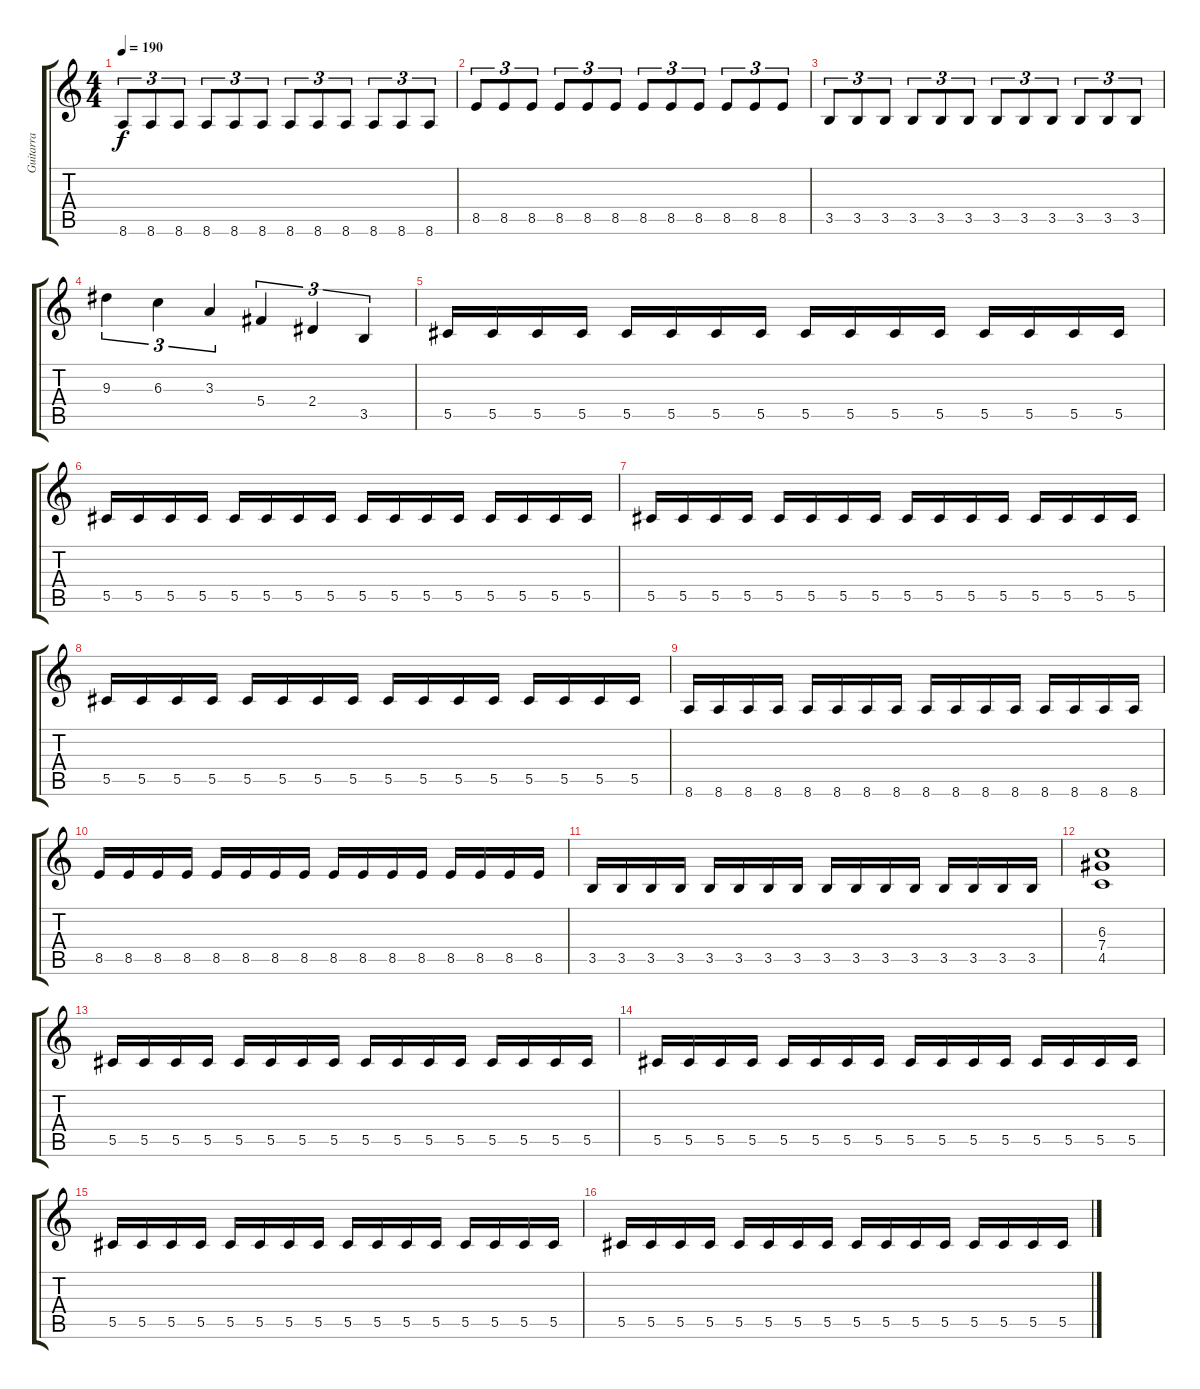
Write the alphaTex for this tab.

\track ("Guitarra" "Guitarra") {instrument overdrivenguitar}
\staff {score tabs}
\tuning (Eb4 Bb3 Gb3 Db3 Ab2 Db2) {hide}
\ts (4 4)
\tempo 190
\clef g2
\ks c
8.6.8{tu (3 2) dy f} 8.6.8{tu (3 2)} 8.6.8{tu (3 2)} 8.6.8{tu (3 2)} 8.6.8{tu (3 2)} 8.6.8{tu (3 2)} 8.6.8{tu (3 2)} 8.6.8{tu (3 2)} 8.6.8{tu (3 2)} 8.6.8{tu (3 2)} 8.6.8{tu (3 2)} 8.6.8{tu (3 2)} |
8.5.8{tu (3 2)} 8.5.8{tu (3 2)} 8.5.8{tu (3 2)} 8.5.8{tu (3 2)} 8.5.8{tu (3 2)} 8.5.8{tu (3 2)} 8.5.8{tu (3 2)} 8.5.8{tu (3 2)} 8.5.8{tu (3 2)} 8.5.8{tu (3 2)} 8.5.8{tu (3 2)} 8.5.8{tu (3 2)} |
3.5.8{tu (3 2)} 3.5.8{tu (3 2)} 3.5.8{tu (3 2)} 3.5.8{tu (3 2)} 3.5.8{tu (3 2)} 3.5.8{tu (3 2)} 3.5.8{tu (3 2)} 3.5.8{tu (3 2)} 3.5.8{tu (3 2)} 3.5.8{tu (3 2)} 3.5.8{tu (3 2)} 3.5.8{tu (3 2)} |
9.3.4{tu (3 2)} 6.3.4{tu (3 2)} 3.3.4{tu (3 2)} 5.4.4{tu (3 2)} 2.4.4{tu (3 2)} 3.5.4{tu (3 2)} |
5.5.16 5.5.16 5.5.16 5.5.16 5.5.16 5.5.16 5.5.16 5.5.16 5.5.16 5.5.16 5.5.16 5.5.16 5.5.16 5.5.16 5.5.16 5.5.16 |
5.5.16 5.5.16 5.5.16 5.5.16 5.5.16 5.5.16 5.5.16 5.5.16 5.5.16 5.5.16 5.5.16 5.5.16 5.5.16 5.5.16 5.5.16 5.5.16 |
5.5.16 5.5.16 5.5.16 5.5.16 5.5.16 5.5.16 5.5.16 5.5.16 5.5.16 5.5.16 5.5.16 5.5.16 5.5.16 5.5.16 5.5.16 5.5.16 |
5.5.16 5.5.16 5.5.16 5.5.16 5.5.16 5.5.16 5.5.16 5.5.16 5.5.16 5.5.16 5.5.16 5.5.16 5.5.16 5.5.16 5.5.16 5.5.16 |
8.6.16 8.6.16 8.6.16 8.6.16 8.6.16 8.6.16 8.6.16 8.6.16 8.6.16 8.6.16 8.6.16 8.6.16 8.6.16 8.6.16 8.6.16 8.6.16 |
8.5.16 8.5.16 8.5.16 8.5.16 8.5.16 8.5.16 8.5.16 8.5.16 8.5.16 8.5.16 8.5.16 8.5.16 8.5.16 8.5.16 8.5.16 8.5.16 |
3.5.16 3.5.16 3.5.16 3.5.16 3.5.16 3.5.16 3.5.16 3.5.16 3.5.16 3.5.16 3.5.16 3.5.16 3.5.16 3.5.16 3.5.16 3.5.16 |
(6.3 7.4 4.5).1 |
5.5.16 5.5.16 5.5.16 5.5.16 5.5.16 5.5.16 5.5.16 5.5.16 5.5.16 5.5.16 5.5.16 5.5.16 5.5.16 5.5.16 5.5.16 5.5.16 |
5.5.16 5.5.16 5.5.16 5.5.16 5.5.16 5.5.16 5.5.16 5.5.16 5.5.16 5.5.16 5.5.16 5.5.16 5.5.16 5.5.16 5.5.16 5.5.16 |
5.5.16 5.5.16 5.5.16 5.5.16 5.5.16 5.5.16 5.5.16 5.5.16 5.5.16 5.5.16 5.5.16 5.5.16 5.5.16 5.5.16 5.5.16 5.5.16 |
5.5.16 5.5.16 5.5.16 5.5.16 5.5.16 5.5.16 5.5.16 5.5.16 5.5.16 5.5.16 5.5.16 5.5.16 5.5.16 5.5.16 5.5.16 5.5.16
